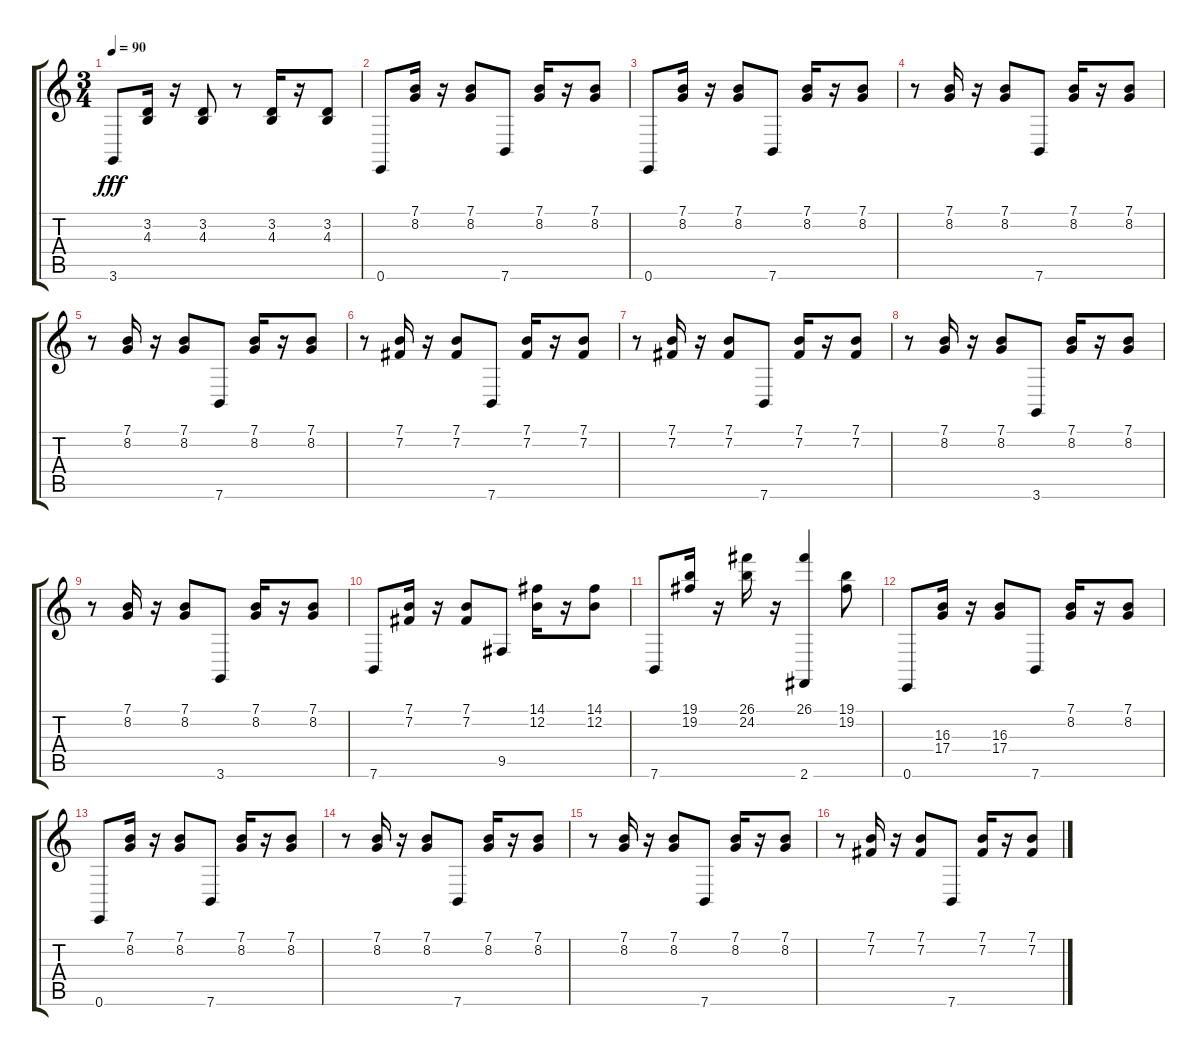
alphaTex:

\track "" {instrument celesta}
\staff {score tabs}
\tuning (E4 B3 G3 D3 A2 E2) {hide}
\ts (3 4)
\tempo 90
\clef g2
\ks c
3.6.8{dy fff} (3.2 4.3).16 r.16 (3.2 4.3).8 r.8 (3.2 4.3).16 r.16 (3.2 4.3).8 |
0.6.8 (7.1 8.2).16 r.16 (7.1 8.2).8 7.6.8 (7.1 8.2).16 r.16 (7.1 8.2).8 |
0.6.8 (7.1 8.2).16 r.16 (7.1 8.2).8 7.6.8 (7.1 8.2).16 r.16 (7.1 8.2).8 |
r.8 (7.1 8.2).16 r.16 (7.1 8.2).8 7.6.8 (7.1 8.2).16 r.16 (7.1 8.2).8 |
r.8 (7.1 8.2).16 r.16 (7.1 8.2).8 7.6.8 (7.1 8.2).16 r.16 (7.1 8.2).8 |
r.8 (7.1 7.2).16 r.16 (7.1 7.2).8 7.6.8 (7.1 7.2).16 r.16 (7.1 7.2).8 |
r.8 (7.1 7.2).16 r.16 (7.1 7.2).8 7.6.8 (7.1 7.2).16 r.16 (7.1 7.2).8 |
r.8 (7.1 8.2).16 r.16 (7.1 8.2).8 3.6.8 (7.1 8.2).16 r.16 (7.1 8.2).8 |
r.8 (7.1 8.2).16 r.16 (7.1 8.2).8 3.6.8 (7.1 8.2).16 r.16 (7.1 8.2).8 |
7.6.8 (7.1 7.2).16 r.16 (7.1 7.2).8 9.5.8 (14.1 12.2).16 r.16 (14.1 12.2).8 |
7.6.8 (19.1 19.2).16 r.16 (26.1 24.2).16 r.16 (26.1 2.6).4 (19.1 19.2).8 |
0.6.8 (16.3 17.4).16 r.16 (16.3 17.4).8 7.6.8 (7.1 8.2).16 r.16 (7.1 8.2).8 |
0.6.8 (7.1 8.2).16 r.16 (7.1 8.2).8 7.6.8 (7.1 8.2).16 r.16 (7.1 8.2).8 |
r.8 (7.1 8.2).16 r.16 (7.1 8.2).8 7.6.8 (7.1 8.2).16 r.16 (7.1 8.2).8 |
r.8 (7.1 8.2).16 r.16 (7.1 8.2).8 7.6.8 (7.1 8.2).16 r.16 (7.1 8.2).8 |
r.8 (7.1 7.2).16 r.16 (7.1 7.2).8 7.6.8 (7.1 7.2).16 r.16 (7.1 7.2).8
